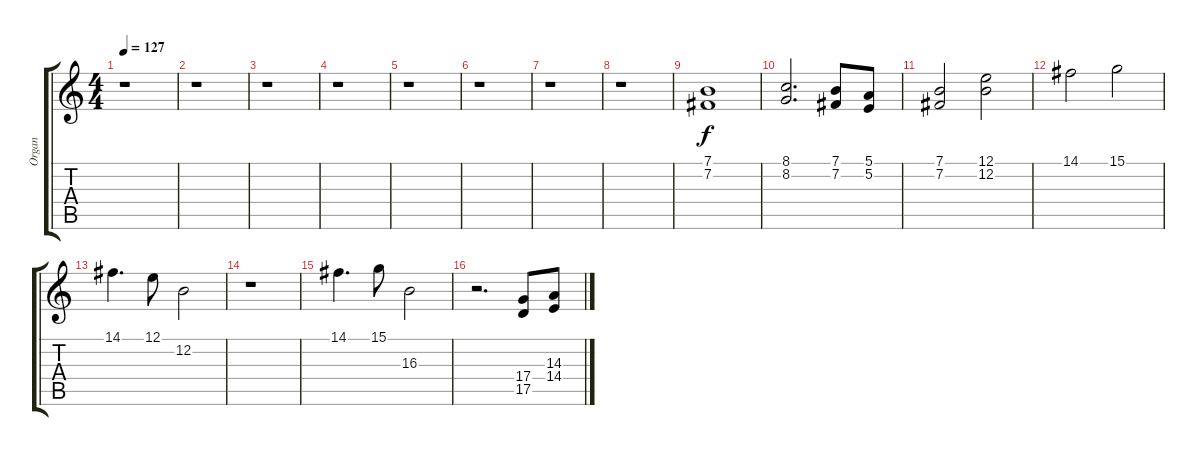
\track ("Organ" "Organ") {instrument rockorgan}
\staff {score tabs}
\tuning (E4 B3 G3 D3 A2 E2) {hide}
\ts (4 4)
\tempo 127
\clef g2
\ks c
r.1{dy f} |
r.1 |
r.1 |
r.1 |
r.1 |
r.1 |
r.1 |
r.1 |
(7.1 7.2).1 |
(8.1 8.2).2{d} (7.1 7.2).8 (5.1 5.2).8 |
(7.1 7.2).2 (12.1 12.2).2 |
14.1.2 15.1.2 |
14.1.4{d} 12.1.8 12.2.2 |
r.1 |
14.1.4{d} 15.1.8 16.3.2 |
r.2{d} (17.4 17.5).8 (14.3 14.4).8
